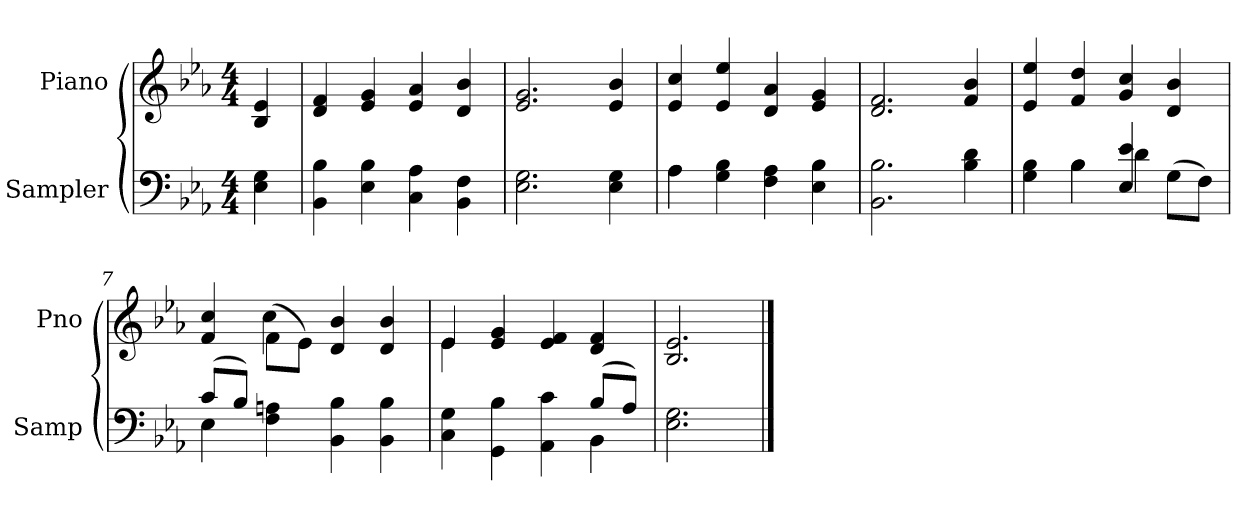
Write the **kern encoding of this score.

**kern	**kern
*part2	*part1
*staff2	*staff1
*I"Sampler	*I"Piano
*I'Samp	*I'Pno
*clefF4	*clefG2
*k[b-e-a-]	*k[b-e-a-]
*E-:	*E-:
*M4/4	*M4/4
=1	=1
4E- 4G	4B- 4e-
=2	=2
4BB- 4B-	4d 4f
4E- 4B-	4e- 4g
4C 4A-	4e- 4a-
4BB- 4F	4d 4b-
=3	=3
2.E- 2.G	2.e- 2.g
4E- 4G	4e- 4b-
=4	=4
*^	*
4A-\	4A-	4e- 4cc
4G 4B-	2.ryy	4e- 4ee-
4F 4A-	.	4d 4a-
4E- 4B-	.	4e- 4g
*v	*v	*
=5	=5
2.BB- 2.B-	2.d 2.f
4B- 4d	4f 4b-
=6	=6
*^	*
4G 4B-	4ryy	4e- 4ee-
4B-\	4B-	4f 4dd
4E- 4e-	4d	4g 4cc
(8G\L	4ryy	4d 4b-
8F\J)	.	.
=7	=7	=7
*	*	*^
(8c/L	4E-	4f 4cc	4ryy
8B-/J)	.	.	.
4F 4An	2.ryy	(8f\L	4cc
.	.	8e-\J)	.
4BB- 4B-	.	4d 4b-	2ryy
4BB- 4B-	.	4d 4b-	.
=8	=8	=8	=8
4C 4G	2.ryy	4e-/	4e-
4GG 4B-	.	4e- 4g	2.ryy
4AA- 4c	.	4e- 4f	.
(8B-/L	4BB-	4d 4f	.
8A-/J)	.	.	.
*v	*v	*	*
*	*v	*v
=9	=9
2.E- 2.G	2.B- 2.e-
==	==
*-	*-
